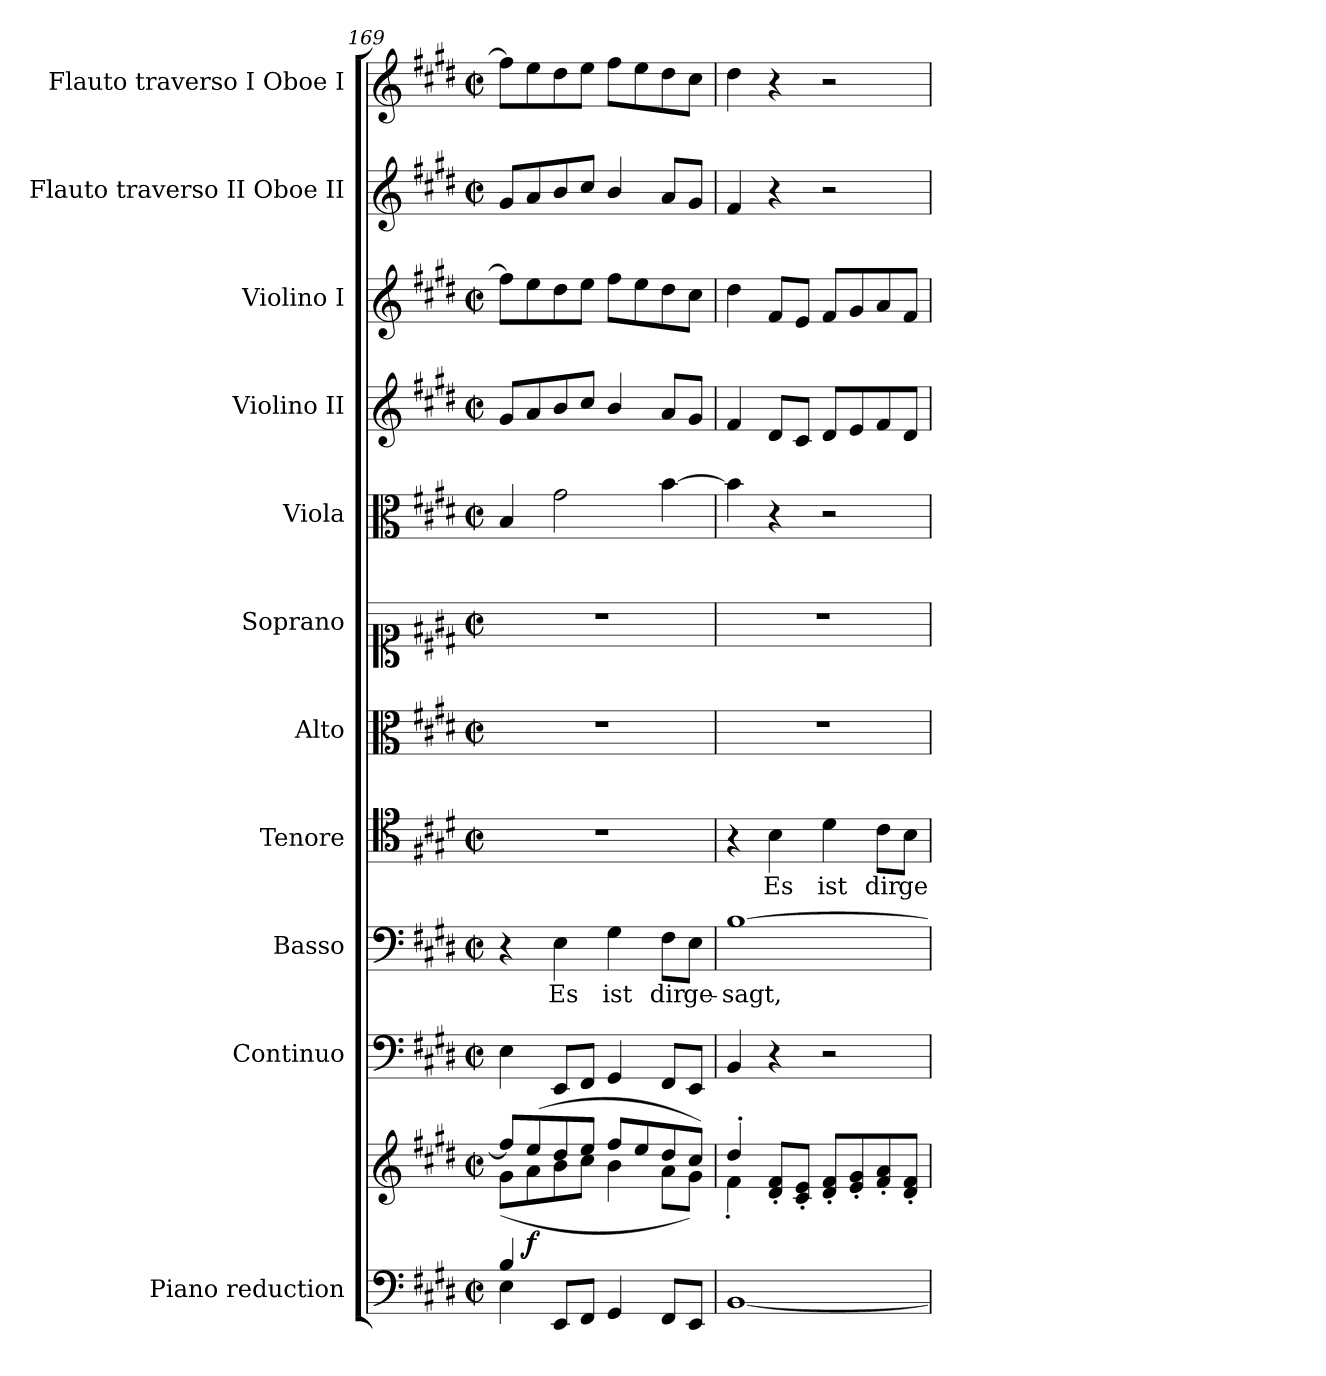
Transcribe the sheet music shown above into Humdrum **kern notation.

**kern	**kern	**dynam	**kern	**kern	**text	**kern	**text	**kern	**kern	**kern	**kern	**kern	**kern	**kern
*part11	*part11	*part11	*part10	*part9	*part9	*part8	*part8	*part7	*part6	*part5	*part4	*part3	*part2	*part1
*staff12	*staff11	*staff11/12	*staff10	*staff9	*staff9	*staff8	*staff8	*staff7	*staff6	*staff5	*staff4	*staff3	*staff2	*staff1
*I"Piano reduction	*	*	*I"Continuo	*I"Basso	*	*I"Tenore	*	*I"Alto	*I"Soprano	*I"Viola	*I"Violino II	*I"Violino I	*I"Flauto traverso II Oboe II	*I"Flauto traverso I Oboe I
*I'Pno	*	*	*	*	*	*	*	*	*	*	*	*	*I'Ob	*I'Ob
*clefF4	*clefG2	*	*clefF4	*clefF4	*	*clefC4	*	*clefC3	*clefC1	*clefC3	*clefG2	*clefG2	*clefG2	*clefG2
*k[f#c#g#d#]	*k[f#c#g#d#]	*	*k[f#c#g#d#]	*k[f#c#g#d#]	*	*k[f#c#g#d#]	*	*k[f#c#g#d#]	*k[f#c#g#d#]	*k[f#c#g#d#]	*k[f#c#g#d#]	*k[f#c#g#d#]	*k[f#c#g#d#]	*k[f#c#g#d#]
*M2/2	*M2/2	*	*M2/2	*M2/2	*	*M2/2	*	*M2/2	*M2/2	*M2/2	*M2/2	*M2/2	*M2/2	*M2/2
*met(c|)	*met(c|)	*	*met(c|)	*met(c|)	*	*met(c|)	*	*met(c|)	*met(c|)	*met(c|)	*met(c|)	*met(c|)	*met(c|)	*met(c|)
=169	=169	=169	=169	=169	=169	=169	=169	=169	=169	=169	=169	=169	=169	=169
*^	*^	*	*	*	*	*	*	*	*	*	*	*	*	*
4B/	4E\	8ff#/L]	(8g#\L	.	4E\	4r	.	1r	.	1r	1r	4B/	8g#/L	8ff#\L]	8g#/L	8ff#\L]
!	!	!	!	!LO:DY:b	!	!	!	!	!	!	!	!	!	!	!	!
.	.	(8ee/	8a\	f	.	.	.	.	.	.	.	.	8a/	8ee\	8a/	8ee\
!	!	!	!	!	!	!	!LO:LY:b	!	!	!	!	!	!	!	!	!
8EE/L	4ryy	8dd#/	8b\	.	8EE/L	4E\	Es	.	.	.	.	2g#\	8b/	8dd#\	8b/	8dd#\
8FF#/J	.	8ee/J	8cc#\J	.	8FF#/J	.	.	.	.	.	.	.	8cc#/J	8ee\J	8cc#/J	8ee\J
!	!	!	!	!	!	!	!LO:LY:b	!	!	!	!	!	!	!	!	!
4GG#/	2ryy	8ff#/L	4b\	.	4GG#/	4G#\	ist	.	.	.	.	.	4b/	8ff#\L	4b/	8ff#\L
.	.	8ee/	.	.	.	.	.	.	.	.	.	.	.	8ee\	.	8ee\
!	!	!	!	!	!	!	!LO:LY:b	!	!	!	!	!	!	!	!	!
8FF#/L	.	8dd#/	8a\L	.	8FF#/L	8F#\L	dir	.	.	.	.	[4b\	8a/L	8dd#\	8a/L	8dd#\
!	!	!	!	!	!	!	!LO:LY:b	!	!	!	!	!	!	!	!	!
8EE/J	.	8cc#/J)	8g#\J)	.	8EE/J	8E\J	ge-	.	.	.	.	.	8g#/J	8cc#\J	8g#/J	8cc#\J
*v	*v	*	*	*	*	*	*	*	*	*	*	*	*	*	*	*
=170	=170	=170	=170	=170	=170	=170	=170	=170	=170	=170	=170	=170	=170	=170	=170
!	!	!	!	!	!	!LO:LY:b	!	!	!	!	!	!	!	!	!
[1BB	4dd#'/	4f#'\	.	4BB/	[1B	sagt,	4r	.	1r	1r	4b\]	4f#/	4dd#\	4f#/	4dd#\
!	!	!	!	!	!	!	!	!LO:LY:b	!	!	!	!	!	!	!
.	8d#/' 8f#/'L	4ryy	.	4r	.	.	4B\	Es	.	.	4r	8d#/L	8f#/L	4r	4r
.	8c#/' 8e/'J	.	.	.	.	.	.	.	.	.	.	8c#/J	8e/J	.	.
!	!	!	!	!	!	!	!	!LO:LY:b	!	!	!	!	!	!	!
.	8d#/' 8f#/'L	2ryy	.	2r	.	.	4d#\	ist	.	.	2r	8d#/L	8f#/L	2r	2r
.	8e/' 8g#/'	.	.	.	.	.	.	.	.	.	.	8e/	8g#/	.	.
!	!	!	!	!	!	!	!	!LO:LY:b	!	!	!	!	!	!	!
.	8f#/' 8a/'	.	.	.	.	.	8c#\L	dir	.	.	.	8f#/	8a/	.	.
!	!	!	!	!	!	!	!	!LO:LY:b	!	!	!	!	!	!	!
.	8d#/' 8f#/'J	.	.	.	.	.	8B\J	ge-	.	.	.	8d#/J	8f#/J	.	.
*	*v	*v	*	*	*	*	*	*	*	*	*	*	*	*	*
=	=	=	=	=	=	=	=	=	=	=	=	=	=	=
*-	*-	*-	*-	*-	*-	*-	*-	*-	*-	*-	*-	*-	*-	*-
